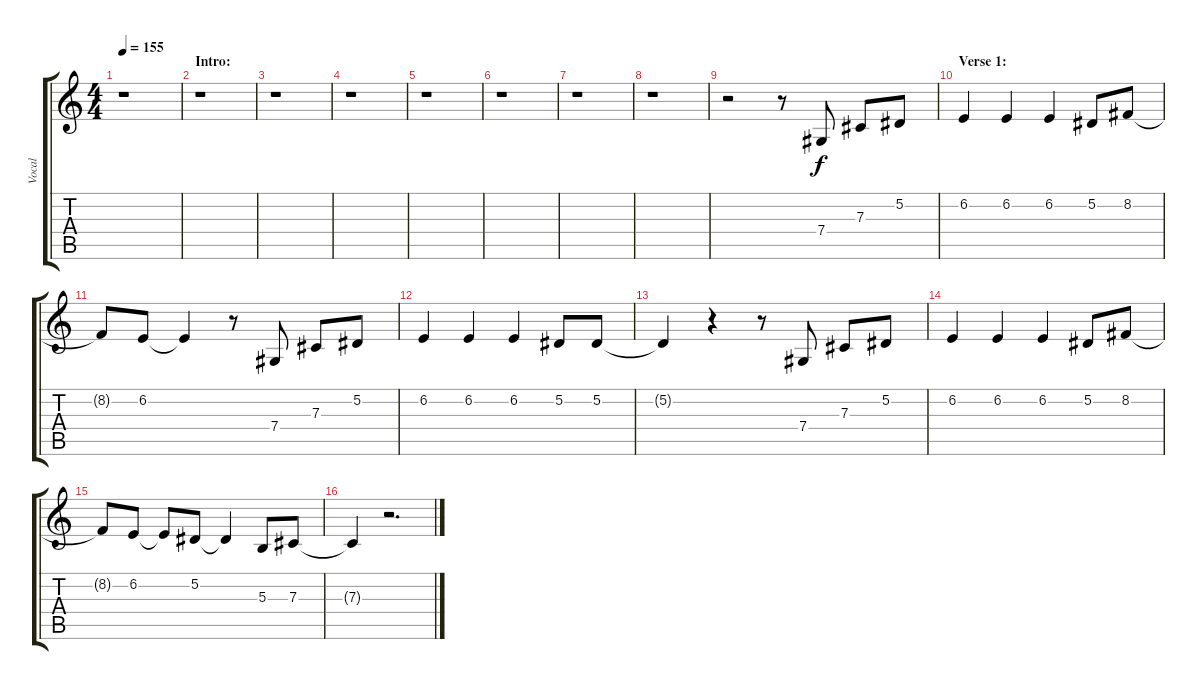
\track ("Vocal" "Vocal") {instrument oboe}
\staff {score tabs}
\tuning (Eb4 Bb3 Gb3 Db3 Ab2 Eb2) {hide}
\ts (4 4)
\tempo 155
\clef g2
\ks c
r.1{dy f instrument oboe} |
\section ("" "Intro:")
r.1 |
r.1 |
r.1 |
r.1 |
r.1 |
r.1 |
r.1 |
r.2 r.8 7.4.8 7.3.8 5.2.8 |
\section ("" "Verse 1:")
6.2.4 6.2.4 6.2.4 5.2.8 8.2.8 |
8.2{t}.8 6.2.8 6.2{t}.4 r.8 7.4.8 7.3.8 5.2.8 |
6.2.4 6.2.4 6.2.4 5.2.8 5.2.8 |
5.2{t}.4 r.4 r.8 7.4.8 7.3.8 5.2.8 |
6.2.4 6.2.4 6.2.4 5.2.8 8.2.8 |
8.2{t}.8 6.2.8 6.2{t}.8 5.2.8 5.2{t}.4 5.3.8 7.3.8 |
7.3{t}.4 r.2{d}
